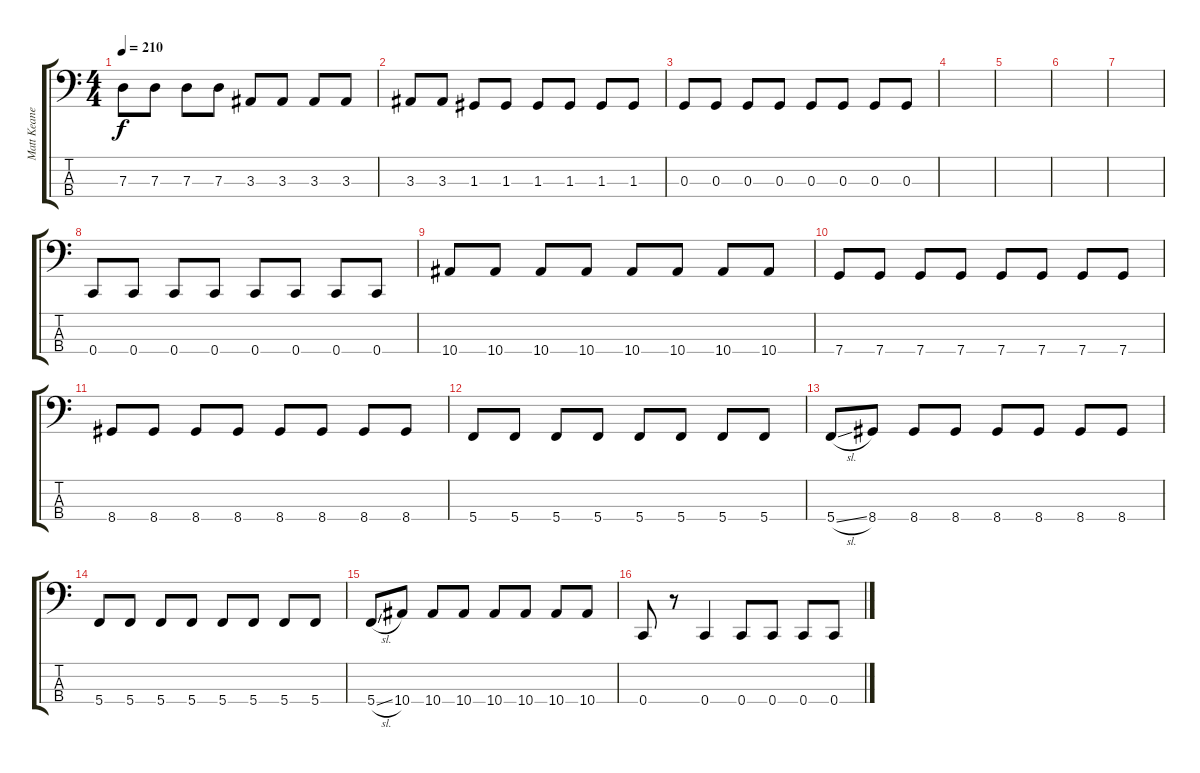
\track ("Matt Keane" "Matt Keane") {instrument electricbasspick}
\staff {score tabs}
\tuning (F2 C2 G1 C1) {hide}
\ts (4 4)
\tempo 210
\clef f4
\ks c
7.3.8{dy f} 7.3.8 7.3.8 7.3.8 3.3.8 3.3.8 3.3.8 3.3.8 |
3.3.8 3.3.8 1.3.8 1.3.8 1.3.8 1.3.8 1.3.8 1.3.8 |
0.3.8 0.3.8 0.3.8 0.3.8 0.3.8 0.3.8 0.3.8 0.3.8 |
|
|
|
|
0.4.8 0.4.8 0.4.8 0.4.8 0.4.8 0.4.8 0.4.8 0.4.8 |
10.4.8 10.4.8 10.4.8 10.4.8 10.4.8 10.4.8 10.4.8 10.4.8 |
7.4.8 7.4.8 7.4.8 7.4.8 7.4.8 7.4.8 7.4.8 7.4.8 |
8.4.8 8.4.8 8.4.8 8.4.8 8.4.8 8.4.8 8.4.8 8.4.8 |
5.4.8 5.4.8 5.4.8 5.4.8 5.4.8 5.4.8 5.4.8 5.4.8 |
5.4{sl}.8 8.4.8 8.4.8 8.4.8 8.4.8 8.4.8 8.4.8 8.4.8 |
5.4.8 5.4.8 5.4.8 5.4.8 5.4.8 5.4.8 5.4.8 5.4.8 |
5.4{sl}.8 10.4.8 10.4.8 10.4.8 10.4.8 10.4.8 10.4.8 10.4.8 |
0.4.8 r.8 0.4.4 0.4.8 0.4.8 0.4.8 0.4.8
